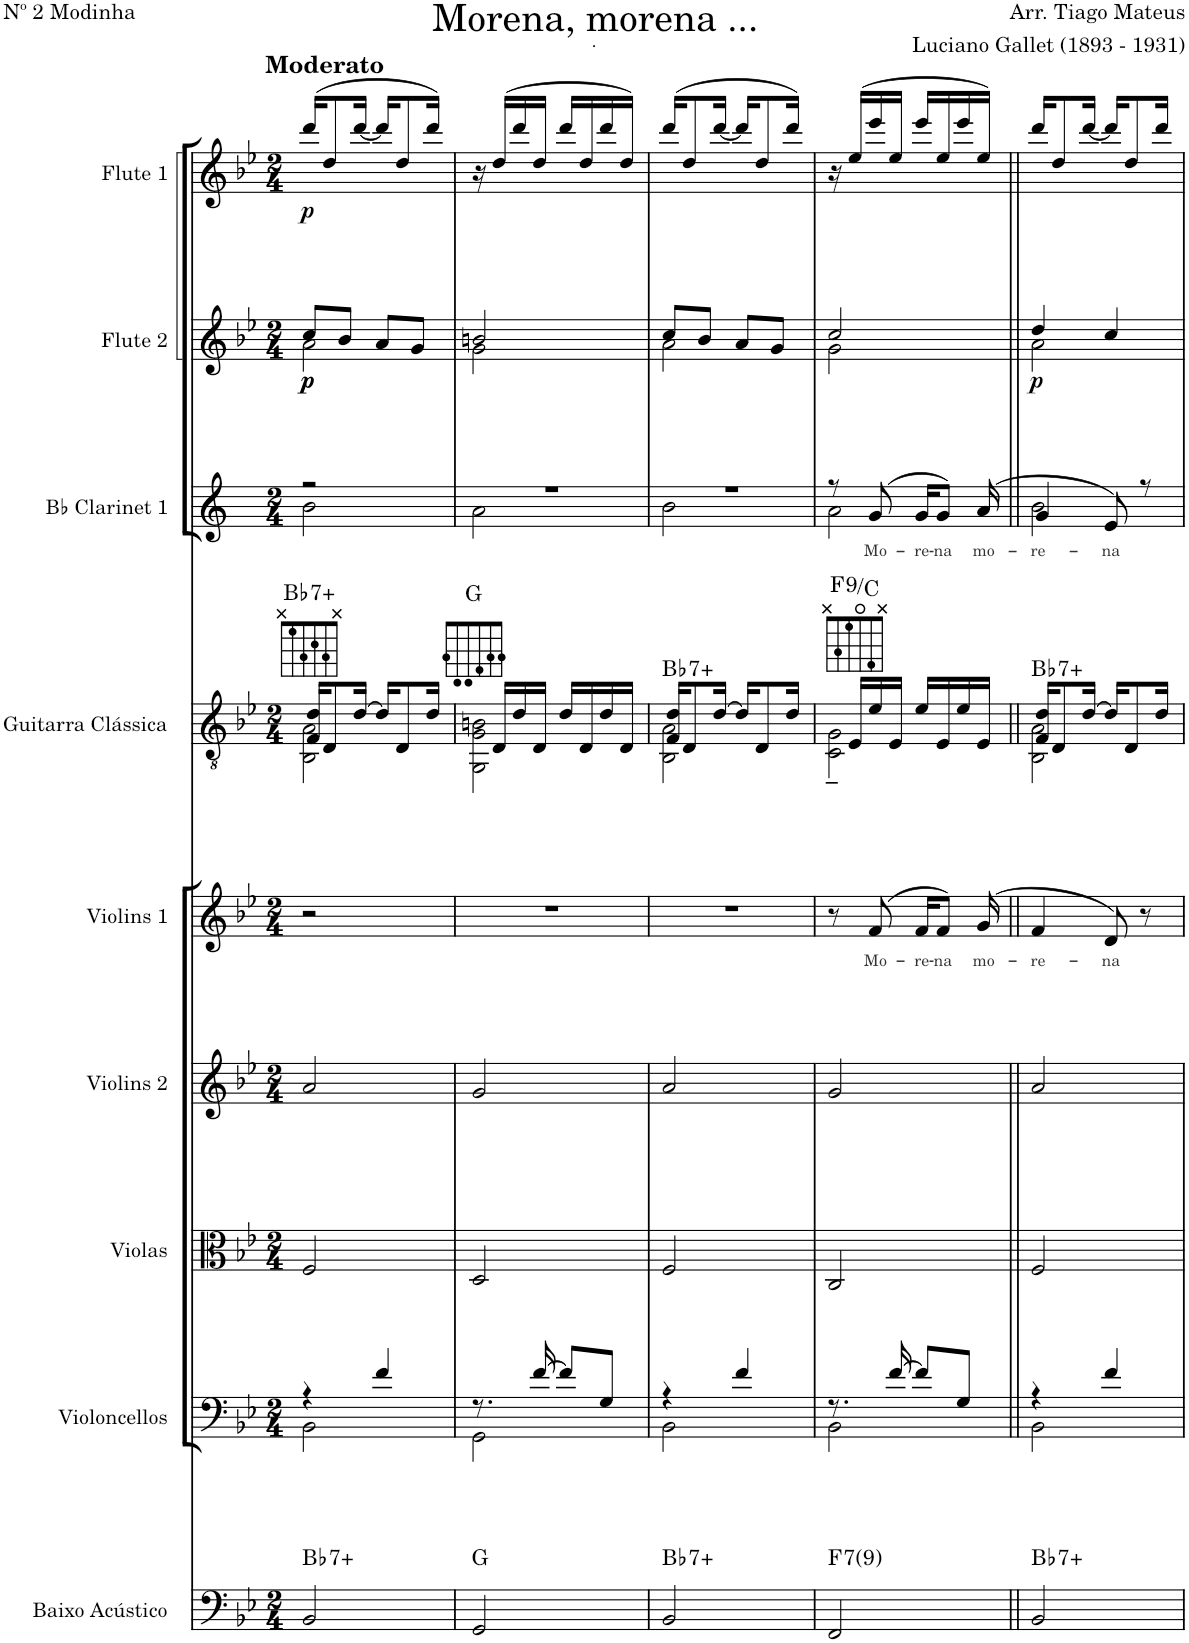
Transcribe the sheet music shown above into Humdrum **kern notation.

**kern	**harte	**kern	**kern	**kern	**kern	**text	**kern	**harte	**kern	**text	**kern	**dynam	**kern	**dynam
*part9	*part9	*part8	*part7	*part6	*part5	*part5	*part4	*part4	*part3	*part3	*part2	*part2	*part1	*part1
*staff9	*	*staff8	*staff7	*staff6	*staff5	*staff5	*staff4	*	*staff3	*staff3	*staff2	*staff2	*staff1	*staff1
*I"Baixo Acústico	*	*I"Violoncellos	*I"Violas	*I"Violins 2	*I"Violins 1	*	*I"Guitarra Clássica	*	*I"Bb Clarinet 1	*	*I"Flute 2	*	*I"Flute 1	*
*I'Baixo	*	*I'Vcs.	*I'Vlas.	*I'Vlns. 2	*I'Vlns. 1	*	*I'Guit.	*	*I'Bb Cl. 1	*	*I'Fl. 2	*	*I'Fl. 1	*
*clefF4	*	*clefF4	*clefC3	*clefG2	*clefG2	*	*clefGv2	*	*clefG2	*	*clefG2	*	*clefG2	*
*Trd7c12	*	*	*	*	*	*	*	*	*Trd1c2	*	*	*	*	*
*k[b-e-]	*	*k[b-e-]	*k[b-e-]	*k[b-e-]	*k[b-e-]	*	*k[b-e-]	*	*k[]	*	*k[b-e-]	*	*k[b-e-]	*
*M2/4	*	*M2/4	*M2/4	*M2/4	*M2/4	*	*M2/4	*	*M2/4	*	*M2/4	*	*M2/4	*
=1	=1	=1	=1	=1	=1	=1	=1	=1	=1	=1	=1	=1	=1	=1
*	*	*^	*	*	*	*	*^	*	*^	*	*^	*	*	*
!	!	!	!	!	!	!	!	!	!	!	!	!	!	!	!	!	!LO:TX:a:B:t=Moderato	!
!	!	!	!	!	!	!	!	!	!	!	!	!	!	!	!	!LO:DY:b	!	!
!	!LO:H:kt=7+	!	!	!	!	!	!	!	!	!LO:H:kt=7+	!	!	!	!	!	!LO:DY:n=1:b	!	!LO:DY:b
2BB-/	Bb:aug(b7)	4r	2BB-\	2F/	2a/	2r	.	16F/ 16d/KL	2BB-\ 2A\	Bb:aug(b7)	2r	2b\	.	8cc/L	2a\	p p	(>16ddd/KL	p
.	.	.	.	.	.	.	.	8D/	.	.	.	.	.	.	.	.	8dd/	.
.	.	.	.	.	.	.	.	.	.	.	.	.	.	8b-/J	.	.	.	.
.	.	.	.	.	.	.	.	[16d/Jk	.	.	.	.	.	.	.	.	[16ddd/Jk	.
.	.	4f/	.	.	.	.	.	16d/KL]	.	.	.	.	.	8a/L	.	.	16ddd/KL]	.
.	.	.	.	.	.	.	.	8D/	.	.	.	.	.	.	.	.	8dd/	.
.	.	.	.	.	.	.	.	.	.	.	.	.	.	8g/J	.	.	.	.
.	.	.	.	.	.	.	.	16d/Jk	.	.	.	.	.	.	.	.	16ddd/Jk)	.
=2	=2	=2	=2	=2	=2	=2	=2	=2	=2	=2	=2	=2	=2	=2	=2	=2	=2	=2
2GG/	G:maj	8.r	2GG\	2D/	2g/	2r	.	2GG\ 2G\ 2Bn\	16ryy	G:maj	2r	2a\	.	2bn/	2g\	.	16r	.
.	.	.	.	.	.	.	.	.	16D/LL	.	.	.	.	.	.	.	(>16dd/LL	.
.	.	.	.	.	.	.	.	.	16d/	.	.	.	.	.	.	.	16ddd/	.
.	.	[16f/	.	.	.	.	.	.	16D/JJ	.	.	.	.	.	.	.	16dd/JJ	.
.	.	8f/L]	.	.	.	.	.	.	16d/LL	.	.	.	.	.	.	.	16ddd/LL	.
.	.	.	.	.	.	.	.	.	16D/	.	.	.	.	.	.	.	16dd/	.
.	.	8G/J	.	.	.	.	.	.	16d/	.	.	.	.	.	.	.	16ddd/	.
.	.	.	.	.	.	.	.	.	16D/JJ	.	.	.	.	.	.	.	16dd/JJ)	.
=3	=3	=3	=3	=3	=3	=3	=3	=3	=3	=3	=3	=3	=3	=3	=3	=3	=3	=3
!	!LO:H:kt=7+	!	!	!	!	!	!	!	!	!LO:H:kt=7+	!	!	!	!	!	!	!	!
2BB-/	Bb:aug(b7)	4r	2BB-\	2F/	2a/	2r	.	16F/ 16d/KL	2BB-\ 2A\	Bb:aug(b7)	2r	2b\	.	8cc/L	2a\	.	(>16ddd/KL	.
.	.	.	.	.	.	.	.	8D/	.	.	.	.	.	.	.	.	8dd/	.
.	.	.	.	.	.	.	.	.	.	.	.	.	.	8b-/J	.	.	.	.
.	.	.	.	.	.	.	.	[16d/Jk	.	.	.	.	.	.	.	.	[16ddd/Jk	.
.	.	4f/	.	.	.	.	.	16d/KL]	.	.	.	.	.	8a/L	.	.	16ddd/KL]	.
.	.	.	.	.	.	.	.	8D/	.	.	.	.	.	.	.	.	8dd/	.
.	.	.	.	.	.	.	.	.	.	.	.	.	.	8g/J	.	.	.	.
.	.	.	.	.	.	.	.	16d/Jk	.	.	.	.	.	.	.	.	16ddd/Jk)	.
=4	=4	=4	=4	=4	=4	=4	=4	=4	=4	=4	=4	=4	=4	=4	=4	=4	=4	=4
!	!LO:H:kt=7	!	!	!	!	!	!	!	!	!LO:H:kt=9	!	!	!	!	!	!	!	!
2FF/	F:7(9)	8.r	2BB-\	2C/	2g/	8r	.	2C\~ 2G\~	16ryy	F:9/5	8r	2a\	.	2cc/	2g\	.	16r	.
.	.	.	.	.	.	.	.	.	16E-/LL	.	.	.	.	.	.	.	(>16ee-/LL	.
!	!	!	!	!	!	!	!LO:LY:b:color=#333333	!	!	!	!	!	!LO:LY:b:color=#333333	!	!	!	!	!
.	.	.	.	.	.	(>8f/	Mo-	.	16e-/	.	(8g/	.	Mo-	.	.	.	16eee-/	.
.	.	[16f/	.	.	.	.	.	.	16E-/JJ	.	.	.	.	.	.	.	16ee-/JJ	.
!	!	!	!	!	!	!	!LO:LY:b:color=#333333	!	!	!	!	!	!LO:LY:b:color=#333333	!	!	!	!	!
.	.	8f/L]	.	.	.	16f/KL	-re-	.	16e-/LL	.	16g/KL	.	-re-	.	.	.	16eee-/LL	.
!	!	!	!	!	!	!	!LO:LY:b:color=#333333	!	!	!	!	!	!LO:LY:b:color=#333333	!	!	!	!	!
.	.	.	.	.	.	8f/J)	-na	.	16E-/	.	8g/J)	.	-na	.	.	.	16ee-/	.
.	.	8G/J	.	.	.	.	.	.	16e-/	.	.	.	.	.	.	.	16eee-/	.
!	!	!	!	!	!	!	!LO:LY:b:color=#333333	!	!	!	!	!	!LO:LY:b:color=#333333	!	!	!	!	!
.	.	.	.	.	.	(>16g/	mo-	.	16E-/JJ	.	(16a/	.	mo-	.	.	.	16ee-/JJ)	.
=5||	=5||	=5||	=5||	=5||	=5||	=5||	=5||	=5||	=5||	=5||	=5||	=5||	=5||	=5||	=5||	=5||	=5||	=5||
!	!LO:H:kt=7+	!	!	!	!	!	!LO:LY:b:color=#333333	!	!	!LO:H:kt=7+	!	!	!LO:LY:b:color=#333333	!	!	!LO:DY:b	!	!
2BB-/	Bb:aug(b7)	4r	2BB-\	2F/	2a/	4f/	-re-	16F/ 16d/KL	2BB-\ 2A\	Bb:aug(b7)	4g/	2b\	-re-	4dd/	2a\	p	16ddd/KL	.
.	.	.	.	.	.	.	.	8D/	.	.	.	.	.	.	.	.	8dd/	.
.	.	.	.	.	.	.	.	[16d/Jk	.	.	.	.	.	.	.	.	[16ddd/Jk	.
!	!	!	!	!	!	!	!LO:LY:b:color=#333333	!	!	!	!	!	!LO:LY:b:color=#333333	!	!	!	!	!
.	.	4f/	.	.	.	8d/)	-na	16d/KL]	.	.	8e/)	.	-na	4cc/	.	.	16ddd/KL]	.
.	.	.	.	.	.	.	.	8D/	.	.	.	.	.	.	.	.	8dd/	.
.	.	.	.	.	.	8r	.	.	.	.	8r	.	.	.	.	.	.	.
.	.	.	.	.	.	.	.	16d/Jk	.	.	.	.	.	.	.	.	16ddd/Jk	.
*	*	*	*	*	*	*	*	*v	*v	*	*	*	*	*v	*v	*	*	*
*	*	*v	*v	*	*	*	*	*	*	*v	*v	*	*	*	*	*
=	=	=	=	=	=	=	=	=	=	=	=	=	=	=
*-	*-	*-	*-	*-	*-	*-	*-	*-	*-	*-	*-	*-	*-	*-
